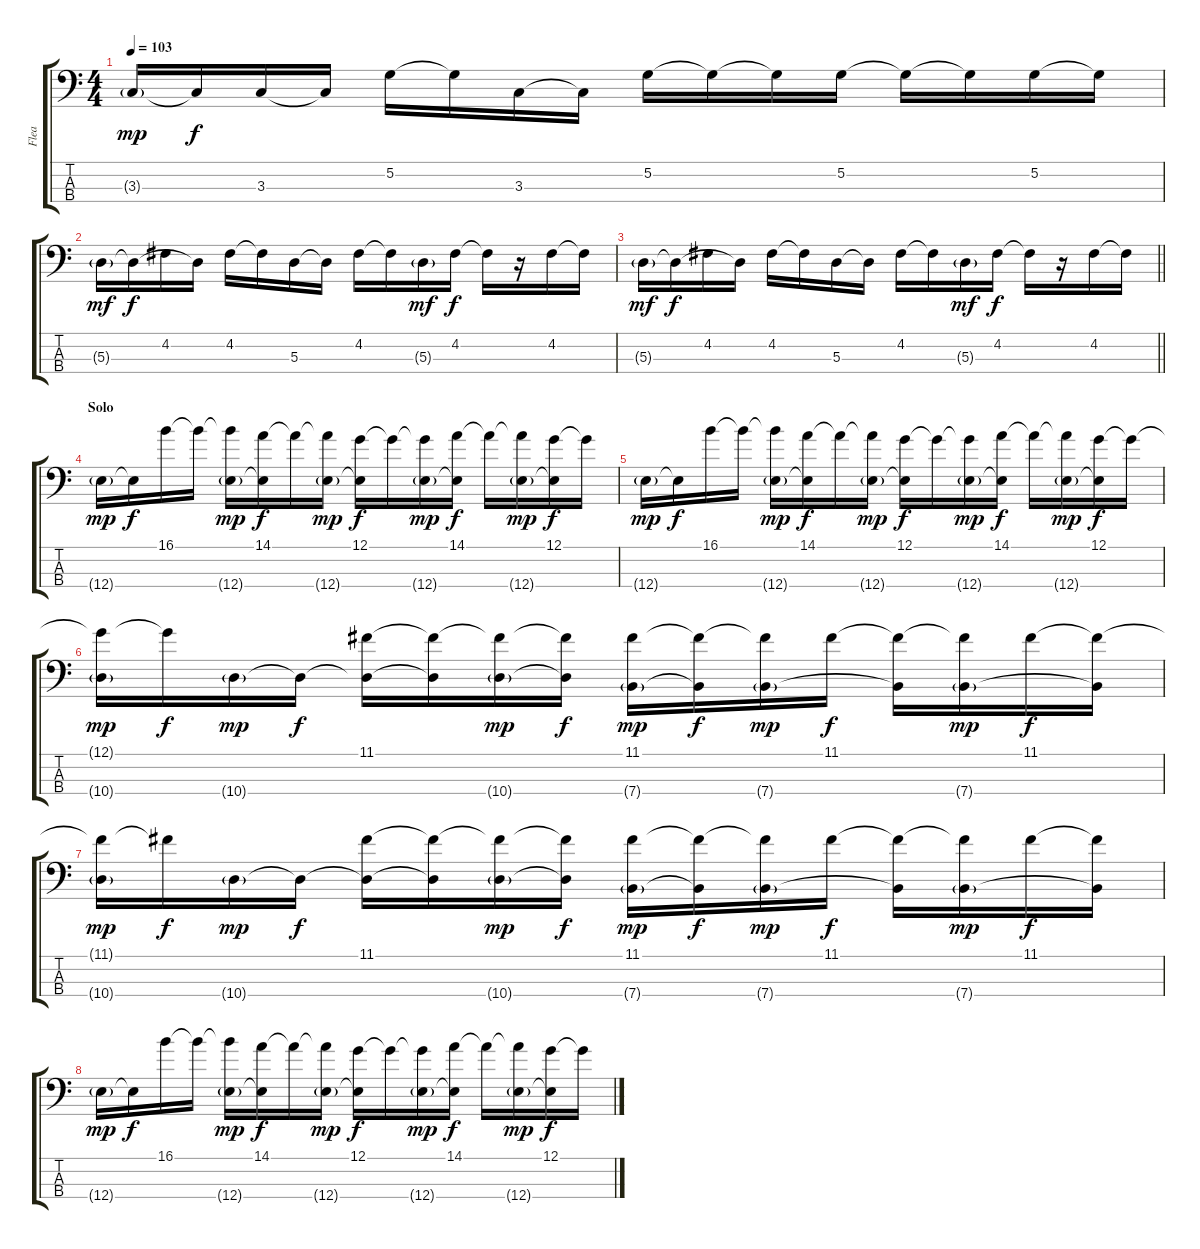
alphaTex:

\track ("Flea" "Flea") {instrument electricbassfinger}
\staff {score tabs}
\tuning (G2 D2 A1 E1) {hide}
\ts (4 4)
\tempo 103
\clef f4
\ks c
3.3{g}.16{dy mp} 3.3{t}.16{dy f} 3.3.16 3.3{t}.16 5.2.16 5.2{t}.16 3.3.16 3.3{t}.16 5.2.16 5.2{t}.16 5.2{t}.16 5.2.16 5.2{t}.16 5.2{t}.16 5.2.16 5.2{t}.16 |
5.3{g}.16{dy mf} 5.3{t}.16{dy f} 4.2.16 5.3{t}.16 4.2.16 4.2{t}.16 5.3.16 5.3{t}.16 4.2.16 4.2{t}.16 5.3{g}.16{dy mf} 4.2.16{dy f} 4.2{t}.16 r.16 4.2.16 4.2{t}.16 |
\barLineRight lightlight
5.3{g}.16{dy mf} 5.3{t}.16{dy f} 4.2.16 5.3{t}.16 4.2.16 4.2{t}.16 5.3.16 5.3{t}.16 4.2.16 4.2{t}.16 5.3{g}.16{dy mf} 4.2.16{dy f} 4.2{t}.16 r.16 4.2.16 4.2{t}.16 |
\section ("" "Solo")
12.4{g}.16{dy mp} 12.4{t}.16{dy f} 16.1.16 16.1{t}.16 (16.1{t} 12.4{g}).16{dy mp} (14.1 12.4{t}).16{dy f} 14.1{t}.16 (14.1{t} 12.4{g}).16{dy mp} (12.1 12.4{t}).16{dy f} 12.1{t}.16 (12.1{t} 12.4{g}).16{dy mp} (14.1 12.4{t}).16{dy f} 14.1{t}.16 (14.1{t} 12.4{g}).16{dy mp} (12.1 12.4{t}).16{dy f} 12.1{t}.16 |
12.4{g}.16{dy mp} 12.4{t}.16{dy f} 16.1.16 16.1{t}.16 (16.1{t} 12.4{g}).16{dy mp} (14.1 12.4{t}).16{dy f} 14.1{t}.16 (14.1{t} 12.4{g}).16{dy mp} (12.1 12.4{t}).16{dy f} 12.1{t}.16 (12.1{t} 12.4{g}).16{dy mp} (14.1 12.4{t}).16{dy f} 14.1{t}.16 (14.1{t} 12.4{g}).16{dy mp} (12.1 12.4{t}).16{dy f} 12.1{t}.16 |
(12.1{t} 10.4{g}).16{dy mp} 12.1{t}.16{dy f} 10.4{g}.16{dy mp} 10.4{t}.16{dy f} (11.1 10.4{t}).16 (11.1{t} 10.4{t}).16 (11.1{t} 10.4{g}).16{dy mp} (11.1{t} 10.4{t}).16{dy f} (11.1 7.4{g}).16{dy mp} (11.1{t} 7.4{t}).16{dy f} (11.1{t} 7.4{g}).16{dy mp} 11.1.16{dy f} (11.1{t} 7.4{t}).16 (11.1{t} 7.4{g}).16{dy mp} 11.1.16{dy f} (11.1{t} 7.4{t}).16 |
(11.1{t} 10.4{g}).16{dy mp} 11.1{t}.16{dy f} 10.4{g}.16{dy mp} 10.4{t}.16{dy f} (11.1 10.4{t}).16 (11.1{t} 10.4{t}).16 (11.1{t} 10.4{g}).16{dy mp} (11.1{t} 10.4{t}).16{dy f} (11.1 7.4{g}).16{dy mp} (11.1{t} 7.4{t}).16{dy f} (11.1{t} 7.4{g}).16{dy mp} 11.1.16{dy f} (11.1{t} 7.4{t}).16 (11.1{t} 7.4{g}).16{dy mp} 11.1.16{dy f} (11.1{t} 7.4{t}).16 |
12.4{g}.16{dy mp} 12.4{t}.16{dy f} 16.1.16 16.1{t}.16 (16.1{t} 12.4{g}).16{dy mp} (14.1 12.4{t}).16{dy f} 14.1{t}.16 (14.1{t} 12.4{g}).16{dy mp} (12.1 12.4{t}).16{dy f} 12.1{t}.16 (12.1{t} 12.4{g}).16{dy mp} (14.1 12.4{t}).16{dy f} 14.1{t}.16 (14.1{t} 12.4{g}).16{dy mp} (12.1 12.4{t}).16{dy f} 12.1{t}.16
